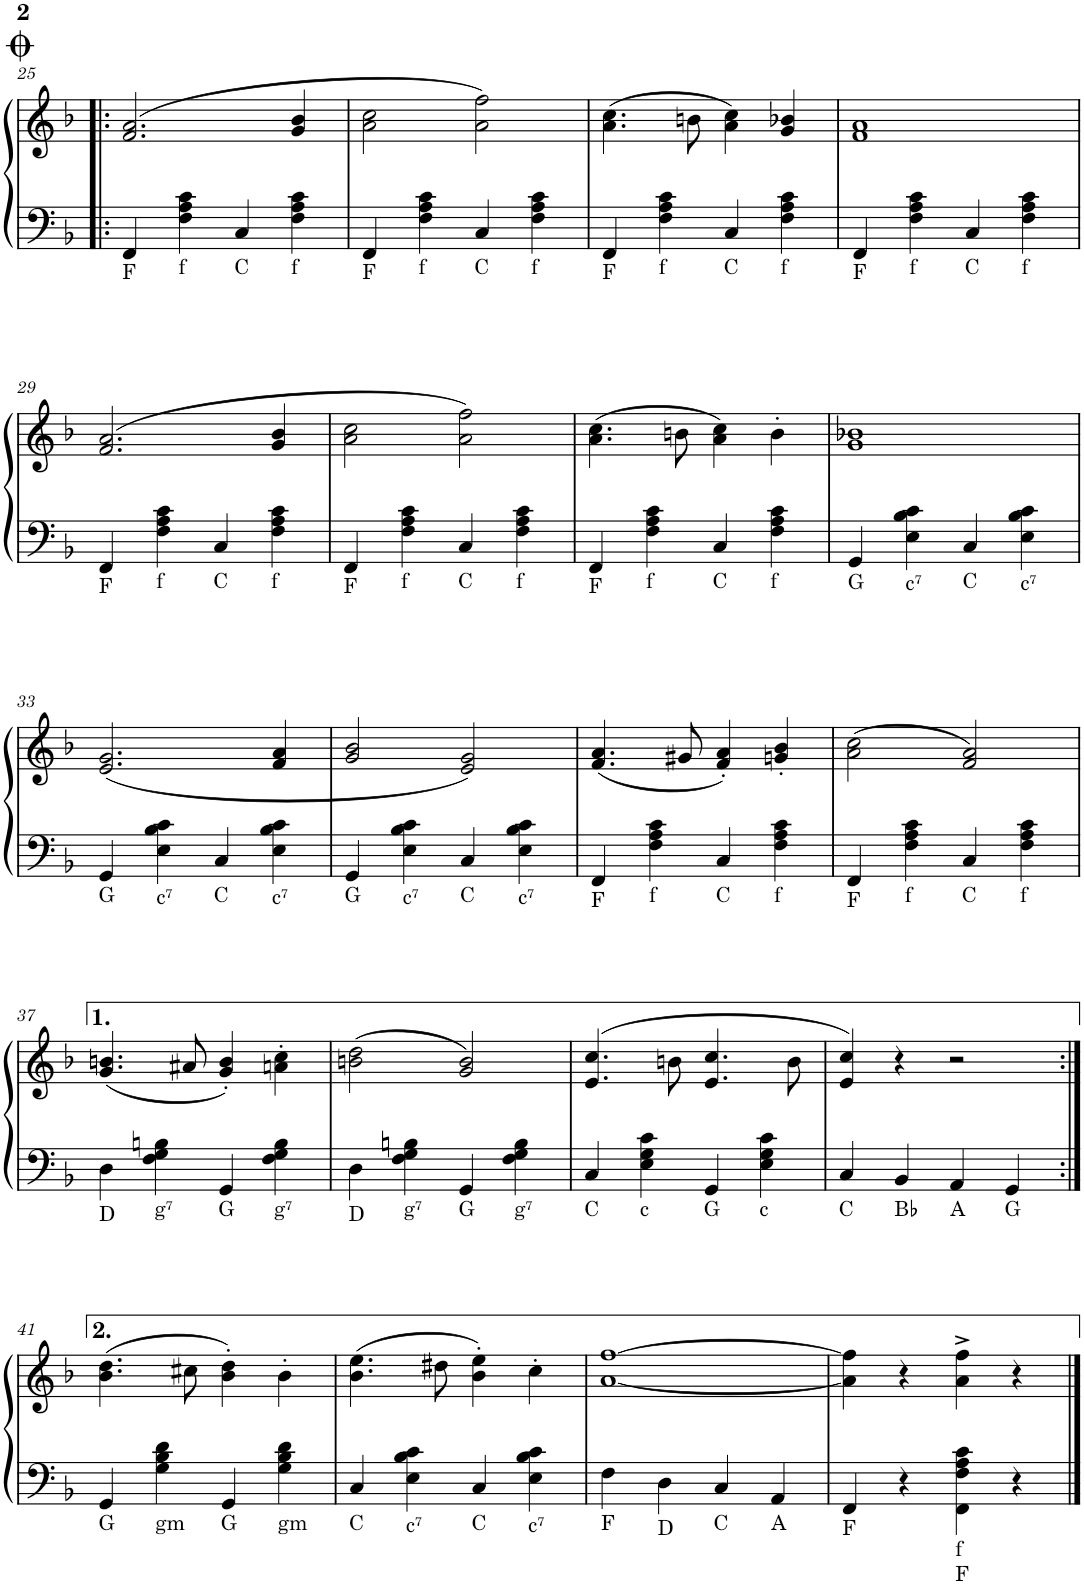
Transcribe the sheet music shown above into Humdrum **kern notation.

**kern	**kern	**kern
*part1	*part1	*part1
*staff3	*staff2	*staff1
*I"Accordion	*	*
*I'Acc.	*	*
!!LO:PB:g=z
*clefF4	*clefF4	*clefG2
*k[b-]	*k[b-]	*k[b-]
*M2/2	*M2/2	*M2/2
*met(c|)	*met(c|)	*met(c|)
=25!|:	=25!|:	=25!|:
!LO:TX:b:t=F	!	!
4FF/	4FF	(2.f/ 2.a/
!LO:TX:b:t=f	!	!
4F\ 4A\ 4c\	4F	.
!LO:TX:b:t=C	!	!
4C/	4C	.
!LO:TX:b:t=f	!	!
4F\ 4A\ 4c\	4F	4g/ 4b-/
=26	=26	=26
!LO:TX:b:t=F	!	!
4FF/	4FF	2a\ 2cc\
!LO:TX:b:t=f	!	!
4F\ 4A\ 4c\	4F	.
!LO:TX:b:t=C	!	!
4C/	4C	2a\ 2ff\)
!LO:TX:b:t=f	!	!
4F\ 4A\ 4c\	4F	.
=27	=27	=27
!LO:TX:b:t=F	!	!
4FF/	4FF	(4.a\ 4.cc\
!LO:TX:b:t=f	!	!
4F\ 4A\ 4c\	4F	.
.	.	8bn\
!LO:TX:b:t=C	!	!
4C/	4C	4a\ 4cc\)
!LO:TX:b:t=f	!	!
4F\ 4A\ 4c\	4F	4g/ 4b-X/
=28	=28	=28
!LO:TX:b:t=F	!	!
4FF/	4FF	1f 1a
!LO:TX:b:t=f	!	!
4F\ 4A\ 4c\	4F	.
!LO:TX:b:t=C	!	!
4C/	4C	.
!LO:TX:b:t=f	!	!
4F\ 4A\ 4c\	4F	.
!!LO:LB:g=z
=29	=29	=29
!LO:TX:b:t=F	!	!
4FF/	4FF	(2.f/ 2.a/
!LO:TX:b:t=f	!	!
4F\ 4A\ 4c\	4F	.
!LO:TX:b:t=C	!	!
4C/	4C	.
!LO:TX:b:t=f	!	!
4F\ 4A\ 4c\	4F	4g/ 4b-/
=30	=30	=30
!LO:TX:b:t=F	!	!
4FF/	4FF	2a\ 2cc\
!LO:TX:b:t=f	!	!
4F\ 4A\ 4c\	4F	.
!LO:TX:b:t=C	!	!
4C/	4C	2a\ 2ff\)
!LO:TX:b:t=f	!	!
4F\ 4A\ 4c\	4F	.
=31	=31	=31
!LO:TX:b:t=F	!	!
4FF/	4FF	(4.a\ 4.cc\
!LO:TX:b:t=f	!	!
4F\ 4A\ 4c\	4F	.
.	.	8bn\
!LO:TX:b:t=C	!	!
4C/	4C	4a\ 4cc\)
!LO:TX:b:t=f	!	!
4F\ 4A\ 4c\	4F	4b'\
=32	=32	=32
!LO:TX:b:t=G	!	!
4GG/	4GG	1g 1b-X
!LO:TX:b:t=c⁷	!	!
4E\ 4B-\ 4c\	4c	.
!LO:TX:b:t=C	!	!
4C/	4C	.
!LO:TX:b:t=c⁷	!	!
4E\ 4B-\ 4c\	4c	.
!!LO:LB:g=z
=33	=33	=33
!LO:TX:b:t=G	!	!
4GG/	4GG	(2.e/ 2.g/
!LO:TX:b:t=c⁷	!	!
4E\ 4B-\ 4c\	4c	.
!LO:TX:b:t=C	!	!
4C/	4C	.
!LO:TX:b:t=c⁷	!	!
4E\ 4B-\ 4c\	4c	4f/ 4a/
=34	=34	=34
!LO:TX:b:t=G	!	!
4GG/	4GG	2g/ 2b-/
!LO:TX:b:t=c⁷	!	!
4E\ 4B-\ 4c\	4c	.
!LO:TX:b:t=C	!	!
4C/	4C	2e/ 2g/)
!LO:TX:b:t=c⁷	!	!
4E\ 4B-\ 4c\	4c	.
=35	=35	=35
!LO:TX:b:t=F	!	!
4FF/	4FF	(4.f/ 4.a/
!LO:TX:b:t=f	!	!
4F\ 4A\ 4c\	4F	.
.	.	8g#X/
!LO:TX:b:t=C	!	!
4C/	4C	4f/' 4a/')
!LO:TX:b:t=f	!	!
4F\ 4A\ 4c\	4F	4gn/' 4b-/'
=36	=36	=36
!LO:TX:b:t=F	!	!
4FF/	4FF	(2a\ 2cc\
!LO:TX:b:t=f	!	!
4F\ 4A\ 4c\	4F	.
!LO:TX:b:t=C	!	!
4C/	4C	2f/ 2a/)
!LO:TX:b:t=f	!	!
4F\ 4A\ 4c\	4F	.
!!LO:LB:g=z
=37	=37	=37
!LO:TX:b:t=D	!	!
4D\	4D	(4.g/ 4.bn/
!LO:TX:b:t=g⁷	!	!
4F\ 4G\ 4Bn\	4G	.
.	.	8a#X/
!LO:TX:b:t=G	!	!
4GG/	4GG	4g/' 4b/')
!LO:TX:b:t=g⁷	!	!
4F\ 4G\ 4B\	4G	4an\' 4cc\'
=38	=38	=38
!LO:TX:b:t=D	!	!
4D\	4D	(2bn\ 2dd\
!LO:TX:b:t=g⁷	!	!
4F\ 4G\ 4Bn\	4G	.
!LO:TX:b:t=G	!	!
4GG/	4GG	2g/ 2b/)
!LO:TX:b:t=g⁷	!	!
4F\ 4G\ 4B\	4G	.
=39	=39	=39
!LO:TX:b:t=C	!	!
4C/	4C	(4.e/ 4.cc/
!LO:TX:b:t=c	!	!
4E\ 4G\ 4c\	4c	.
.	.	8bn\
!LO:TX:b:t=G	!	!
4GG/	4GG	4.e/ 4.cc/
!LO:TX:b:t=c	!	!
4E\ 4G\ 4c\	4c	.
.	.	8b\
=40	=40	=40
!LO:TX:b:t=C	!	!
4C/	4C	4e/ 4cc/)
!LO:TX:b:t=B♭	!	!
4BB-/	4BB-	4r
!LO:TX:b:t=A	!	!
4AA/	4AA	2r
!LO:TX:b:t=G	!	!
4GG/	4GG	.
!!LO:LB:g=z
=41:|!	=41:|!	=41:|!
!LO:TX:b:t=G	!	!
4GG/	4GG	(4.b-\ 4.dd\
!LO:TX:b:t=gm	!	!
4G\ 4B-\ 4d\	4G	.
.	.	8cc#X\
!LO:TX:b:t=G	!	!
4GG/	4GG	4b-\' 4dd\')
!LO:TX:b:t=gm	!	!
4G\ 4B-\ 4d\	4G	4b-'\
=42	=42	=42
!LO:TX:b:t=C	!	!
4C/	4C	(4.b-\ 4.ee\
!LO:TX:b:t=c⁷	!	!
4E\ 4B-\ 4c\	4c	.
.	.	8dd#X\
!LO:TX:b:t=C	!	!
4C/	4C	4b-\' 4ee\')
!LO:TX:b:t=c⁷	!	!
4E\ 4B-\ 4c\	4c	4cc'\
=43	=43	=43
!LO:TX:b:t=F	!	!
4F\	4F	[1a [1ff
!LO:TX:b:t=D	!	!
4D\	4D	.
!LO:TX:b:t=C	!	!
4C/	4C	.
!LO:TX:b:t=A	!	!
4AA/	4AA	.
=44	=44	=44
!LO:TX:b:t=F	!	!
4FF/	4FF	4a\] 4ff\]
4r	4r	4r
!LO:TX:b:t=f	!	!
!LO:TX:b:t=F	!	!
4FF\> 4F\> 4A\> 4c\>	4FF> 4F>	4a\^ 4ff\^
4r	4r	4r
==	==	==
*-	*-	*-
